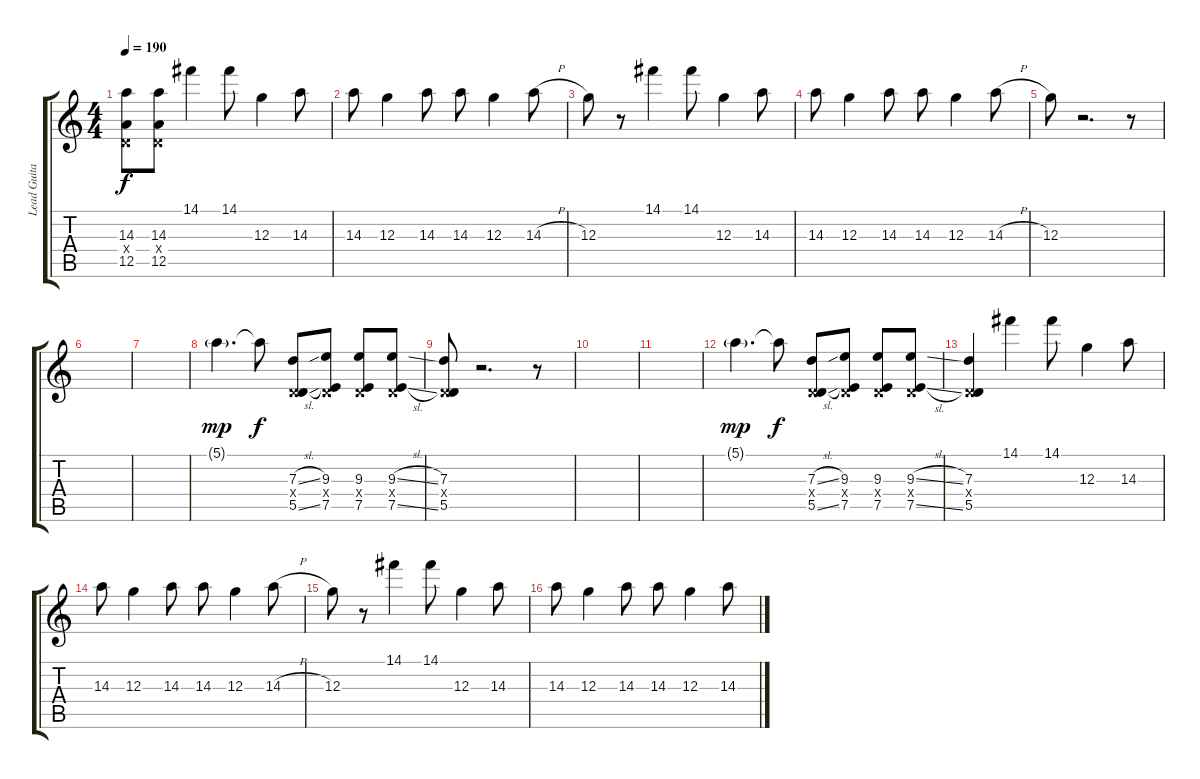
\track ("Lead Guitar" "Lead Guita") {instrument distortionguitar}
\staff {score tabs}
\tuning (E4 B3 G3 D3 A2 E2) {hide}
\ts (4 4)
\tempo 190
\clef g2
\ks c
(14.3 0.4{x} 12.5).8{dy f} (14.3 0.4{x} 12.5).8 14.1.4 14.1.8 12.3.4 14.3.8 |
14.3.8 12.3.4 14.3.8 14.3.8 12.3.4 14.3{h}.8 |
12.3.8 r.8 14.1.4 14.1.8 12.3.4 14.3.8 |
14.3.8 12.3.4 14.3.8 14.3.8 12.3.4 14.3{h}.8 |
12.3.8 r.2{d} r.8 |
|
|
5.1{g}.4{d dy mp} 5.1{t}.8{dy f} (7.3{sl} 0.4{x} 5.5{sl}).8 (9.3 0.4{x} 7.5).8 (9.3 0.4{x} 7.5).8 (9.3{sl} 0.4{x} 7.5{sl}).8 |
(7.3 0.4{x} 5.5).8 r.2{d} r.8 |
|
|
5.1{g}.4{d dy mp} 5.1{t}.8{dy f} (7.3{sl} 0.4{x} 5.5{sl}).8 (9.3 0.4{x} 7.5).8 (9.3 0.4{x} 7.5).8 (9.3{sl} 0.4{x} 7.5{sl}).8 |
(7.3 0.4{x} 5.5).4 14.1.4 14.1.8 12.3.4 14.3.8 |
14.3.8 12.3.4 14.3.8 14.3.8 12.3.4 14.3{h}.8 |
12.3.8 r.8 14.1.4 14.1.8 12.3.4 14.3.8 |
14.3.8 12.3.4 14.3.8 14.3.8 12.3.4 14.3{h}.8
